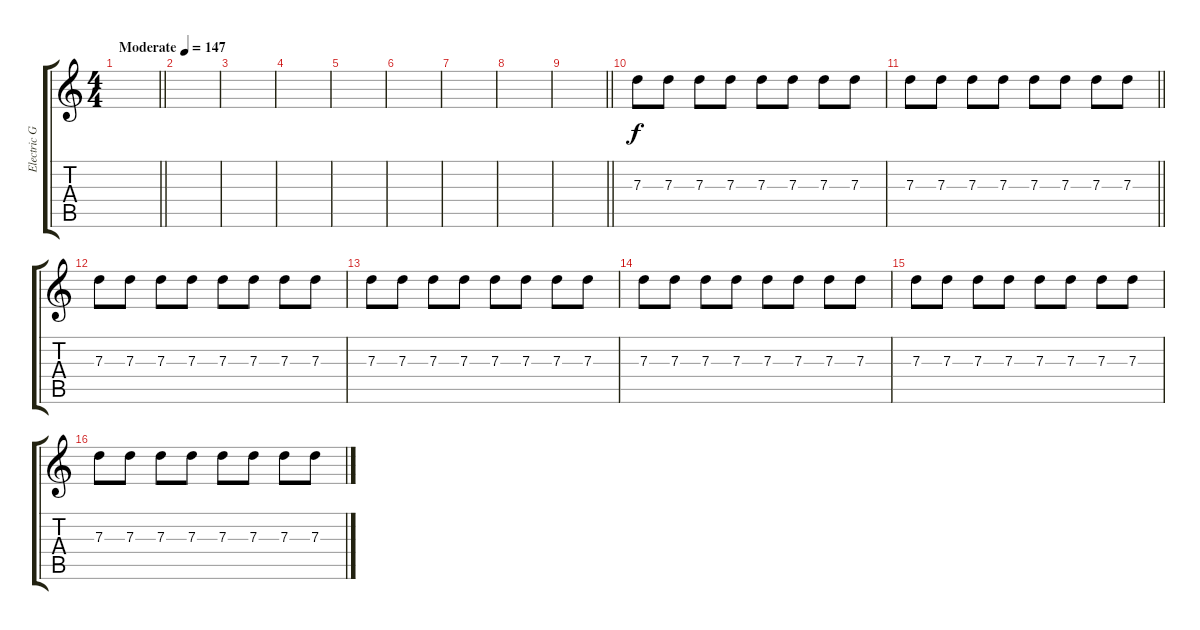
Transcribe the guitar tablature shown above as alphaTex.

\track ("Electric Guitar" "Electric G") {instrument overdrivenguitar}
\staff {score tabs}
\tuning (E4 B3 G3 D3 A2 E2) {hide}
\ts (4 4)
\tempo (147 "Moderate")
\clef g2
\barLineRight lightlight
\ks c
|
|
|
|
|
|
|
|
\barLineRight lightlight
|
7.3.8 7.3.8 7.3.8 7.3.8 7.3.8 7.3.8 7.3.8 7.3.8 |
\barLineRight lightlight
7.3.8 7.3.8 7.3.8 7.3.8 7.3.8 7.3.8 7.3.8 7.3.8 |
7.3.8 7.3.8 7.3.8 7.3.8 7.3.8 7.3.8 7.3.8 7.3.8 |
7.3.8 7.3.8 7.3.8 7.3.8 7.3.8 7.3.8 7.3.8 7.3.8 |
7.3.8 7.3.8 7.3.8 7.3.8 7.3.8 7.3.8 7.3.8 7.3.8 |
7.3.8 7.3.8 7.3.8 7.3.8 7.3.8 7.3.8 7.3.8 7.3.8 |
7.3.8 7.3.8 7.3.8 7.3.8 7.3.8 7.3.8 7.3.8 7.3.8
